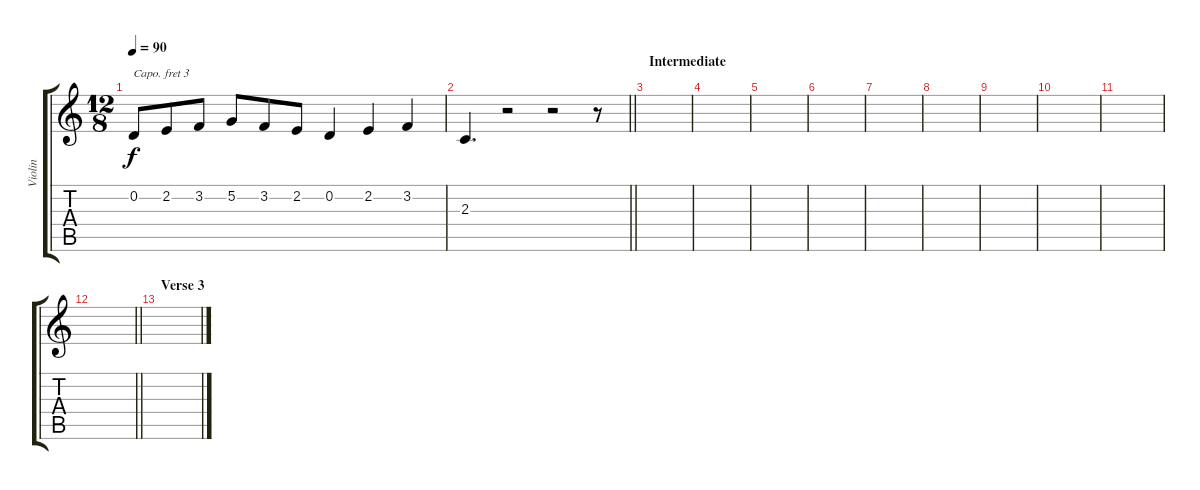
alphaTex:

\track ("Violin" "Violin") {instrument violin}
\staff {score tabs}
\capo 3
\tuning (E4 B3 G3 D3 A2 E2) {hide}
\ts (12 8)
\tempo 90
\clef g2
\ks c
0.2.8{dy f} 2.2.8 3.2.8 5.2.8{volume 9} 3.2.8 2.2.8 0.2.4 2.2.4 3.2.4 |
\barLineRight lightlight
2.3.4{d} r.2 r.2 r.8 |
\section ("" "Intermediate")
|
|
|
|
|
|
|
|
|
\barLineRight lightlight
|
\section ("" "Verse 3")
